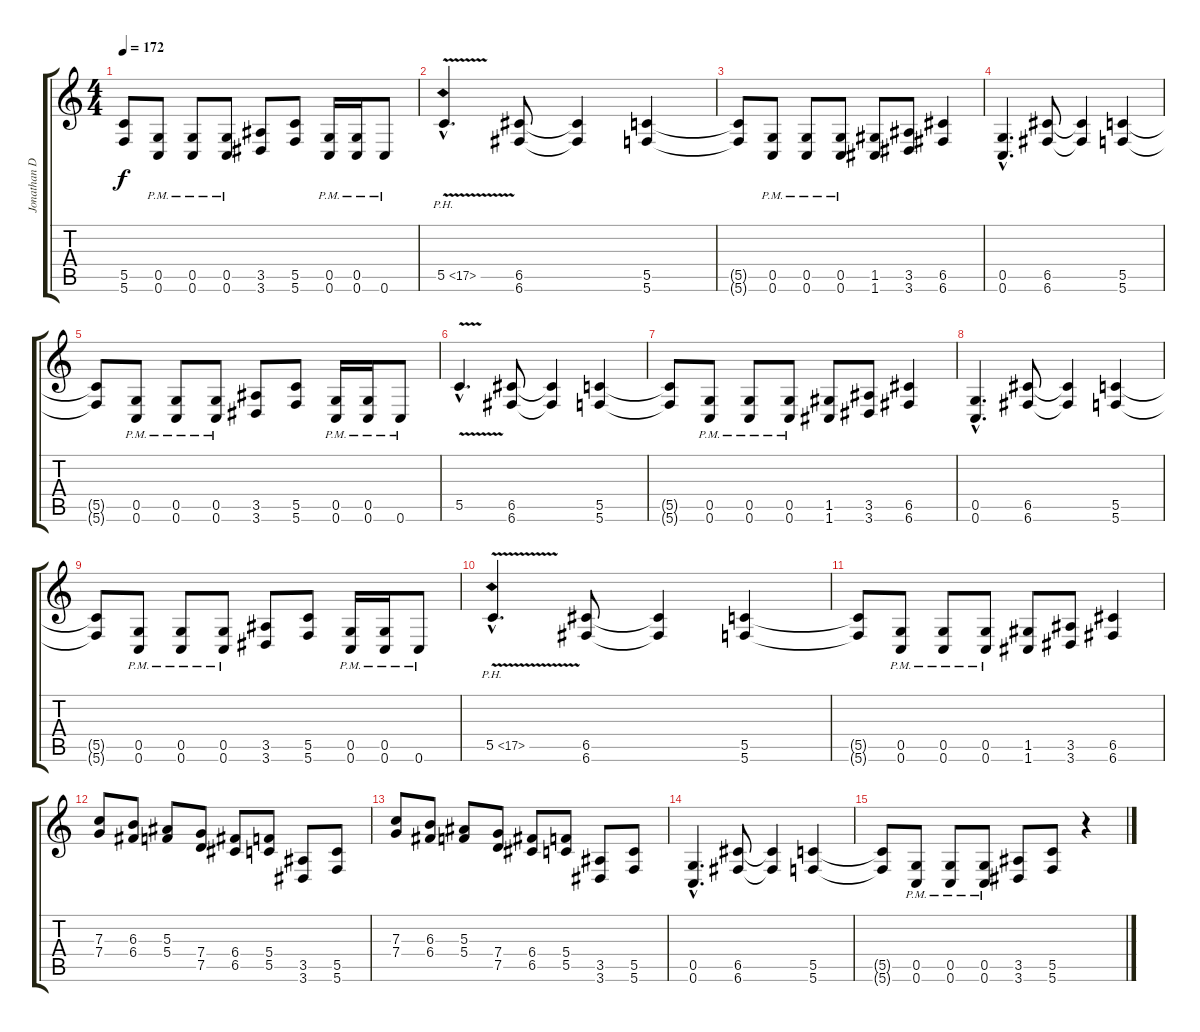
\track ("Jonathan Donais" "Jonathan D") {instrument distortionguitar}
\staff {score tabs}
\tuning (D4 A3 F3 C3 G2 C2) {hide}
\ts (4 4)
\tempo 172
\clef g2
\ks c
(5.5{t} 5.6{t}).8{dy f} (0.5{pm} 0.6{pm}).8 (0.5{pm} 0.6{pm}).8 (0.5{pm} 0.6{pm}).8 (3.5 3.6).8 (5.5 5.6).8 (0.5{pm} 0.6{pm}).16 (0.5{pm} 0.6{pm}).16 0.6{pm}.8 |
5.5{ph 12 v hac}.4{d} (6.5 6.6).8 (6.5{t} 6.6{t}).4 (5.5 5.6).4 |
(5.5{t} 5.6{t}).8 (0.5{pm} 0.6{pm}).8 (0.5{pm} 0.6{pm}).8 (0.5{pm} 0.6{pm}).8 (1.5 1.6).8 (3.5 3.6).8 (6.5 6.6).4 |
(0.5{hac} 0.6{hac}).4{d} (6.5 6.6).8 (6.5{t} 6.6{t}).4 (5.5 5.6).4 |
(5.5{t} 5.6{t}).8 (0.5{pm} 0.6{pm}).8 (0.5{pm} 0.6{pm}).8 (0.5{pm} 0.6{pm}).8 (3.5 3.6).8 (5.5 5.6).8 (0.5{pm} 0.6{pm}).16 (0.5{pm} 0.6{pm}).16 0.6{pm}.8 |
5.5{v hac}.4{d} (6.5 6.6).8 (6.5{t} 6.6{t}).4 (5.5 5.6).4 |
(5.5{t} 5.6{t}).8 (0.5{pm} 0.6{pm}).8 (0.5{pm} 0.6{pm}).8 (0.5{pm} 0.6{pm}).8 (1.5 1.6).8 (3.5 3.6).8 (6.5 6.6).4 |
(0.5{hac} 0.6{hac}).4{d} (6.5 6.6).8 (6.5{t} 6.6{t}).4 (5.5 5.6).4 |
(5.5{t} 5.6{t}).8 (0.5{pm} 0.6{pm}).8 (0.5{pm} 0.6{pm}).8 (0.5{pm} 0.6{pm}).8 (3.5 3.6).8 (5.5 5.6).8 (0.5{pm} 0.6{pm}).16 (0.5{pm} 0.6{pm}).16 0.6{pm}.8 |
5.5{ph 12 v hac}.4{d} (6.5 6.6).8 (6.5{t} 6.6{t}).4 (5.5 5.6).4 |
(5.5{t} 5.6{t}).8 (0.5{pm} 0.6{pm}).8 (0.5{pm} 0.6{pm}).8 (0.5{pm} 0.6{pm}).8 (1.5 1.6).8 (3.5 3.6).8 (6.5 6.6).4 |
(7.3 7.4).8 (6.3 6.4).8 (5.3 5.4).8 (7.4 7.5).8 (6.4 6.5).8 (5.4 5.5).8 (3.5 3.6).8 (5.5 5.6).8 |
(7.3 7.4).8 (6.3 6.4).8 (5.3 5.4).8 (7.4 7.5).8 (6.4 6.5).8 (5.4 5.5).8 (3.5 3.6).8 (5.5 5.6).8 |
(0.5{hac} 0.6{hac}).4{d} (6.5 6.6).8 (6.5{t} 6.6{t}).4 (5.5 5.6).4 |
(5.5{t} 5.6{t}).8 (0.5{pm} 0.6{pm}).8 (0.5{pm} 0.6{pm}).8 (0.5{pm} 0.6{pm}).8 (3.5 3.6).8 (5.5 5.6).8 r.4
